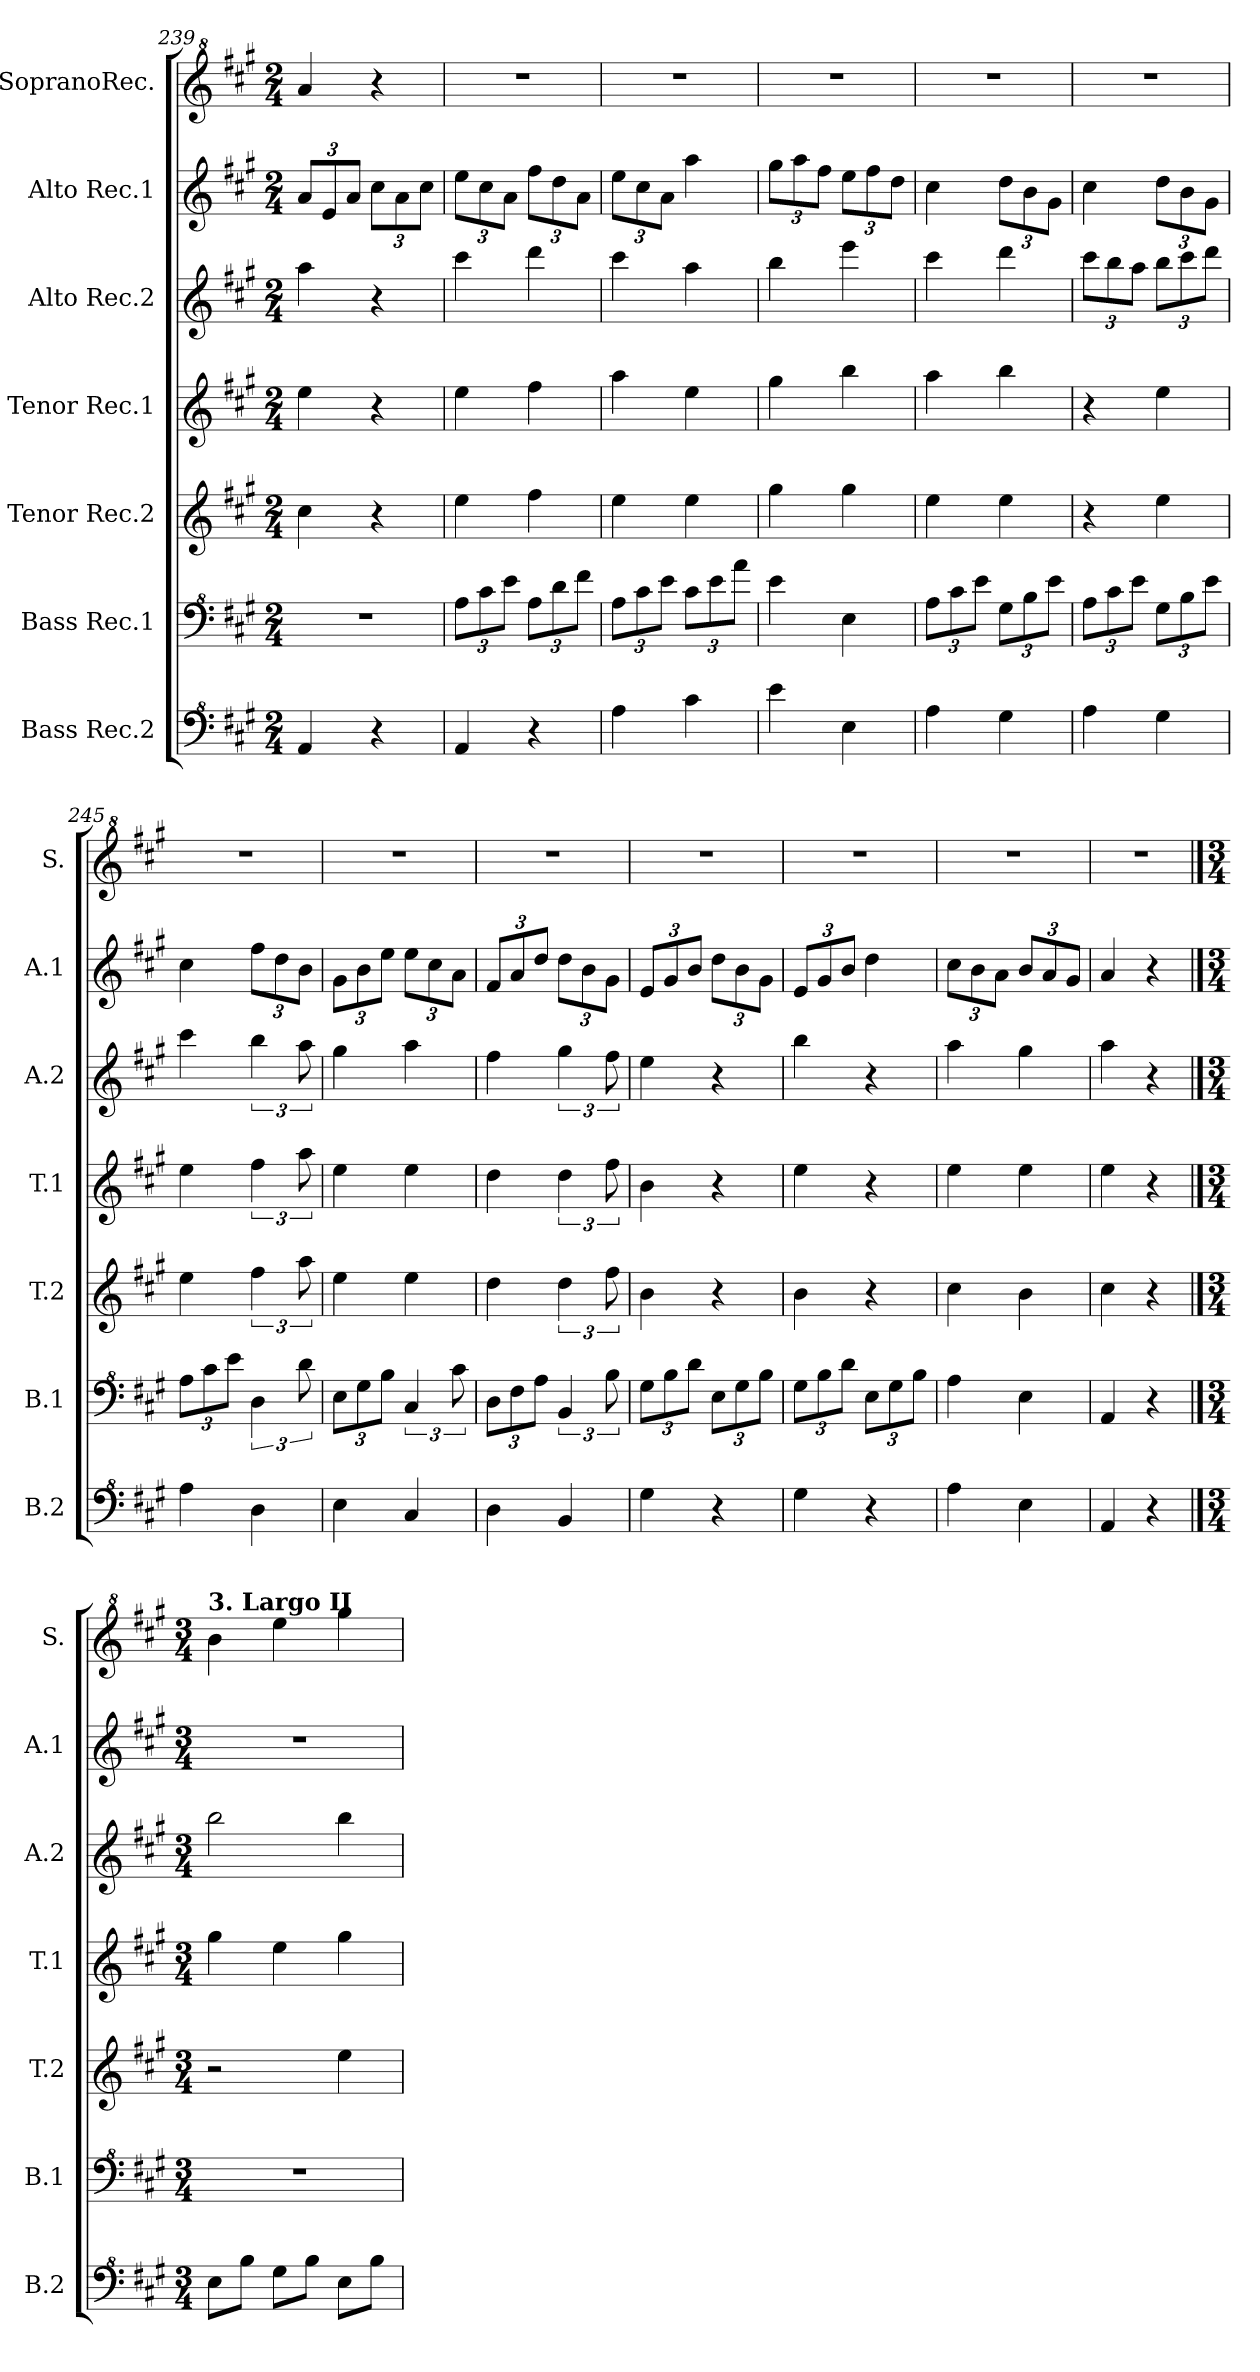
**kern	**kern	**kern	**kern	**kern	**kern	**kern
*part7	*part6	*part5	*part4	*part3	*part2	*part1
*staff7	*staff6	*staff5	*staff4	*staff3	*staff2	*staff1
*I"Bass Rec.2	*I"Bass Rec.1	*I"Tenor Rec.2	*I"Tenor Rec.1	*I"Alto Rec.2	*I"Alto Rec.1	*I"SopranoRec.
*I'B.2	*I'B.1	*I'T.2	*I'T.1	*I'A.2	*I'A.1	*I'S.
*clefF^4	*clefF^4	*clefG2	*clefG2	*clefG2	*clefG2	*clefG^2
*k[f#c#g#]	*k[f#c#g#]	*k[f#c#g#]	*k[f#c#g#]	*k[f#c#g#]	*k[f#c#g#]	*k[f#c#g#]
*M2/4	*M2/4	*M2/4	*M2/4	*M2/4	*M2/4	*M2/4
*	*	*	*	*	*Xbrackettup	*
=239	=239	=239	=239	=239	=239	=239
4A/	2r	4cc#\	4ee\	4aa\	12a/L	4aa/
.	.	.	.	.	12e/	.
.	.	.	.	.	12a/J	.
4r	.	4r	4r	4r	12cc#\L	4r
.	.	.	.	.	12a\	.
.	.	.	.	.	12cc#\J	.
=240	=240	=240	=240	=240	=240	=240
*	*Xbrackettup	*	*	*	*	*
4A/	12a\L	4ee\	4ee\	4ccc#\	12ee\L	2r
.	12cc#\	.	.	.	12cc#\	.
.	12ee\J	.	.	.	12a\J	.
4r	12a\L	4ff#\	4ff#\	4ddd\	12ff#\L	.
.	12dd\	.	.	.	12dd\	.
.	12ff#\J	.	.	.	12a\J	.
=241	=241	=241	=241	=241	=241	=241
4a\	12a\L	4ee\	4aa\	4ccc#\	12ee\L	2r
.	12cc#\	.	.	.	12cc#\	.
.	12ee\J	.	.	.	12a\J	.
4cc#\	12cc#\L	4ee\	4ee\	4aa\	4aa\	.
.	12ee\	.	.	.	.	.
.	12aa\J	.	.	.	.	.
!!LO:LB:g=z
=242	=242	=242	=242	=242	=242	=242
4ee\	4ee\	4gg#\	4gg#\	4bb\	12gg#\L	2r
.	.	.	.	.	12aa\	.
.	.	.	.	.	12ff#\J	.
4e\	4e\	4gg#\	4bb\	4eee\	12ee\L	.
.	.	.	.	.	12ff#\	.
.	.	.	.	.	12dd\J	.
=243	=243	=243	=243	=243	=243	=243
4a\	12a\L	4ee\	4aa\	4ccc#\	4cc#\	2r
.	12cc#\	.	.	.	.	.
.	12ee\J	.	.	.	.	.
4g#\	12g#\L	4ee\	4bb\	4ddd\	12dd\L	.
.	12b\	.	.	.	12b\	.
.	12ee\J	.	.	.	12g#\J	.
=244	=244	=244	=244	=244	=244	=244
*	*	*	*	*Xbrackettup	*	*
4a\	12a\L	4r	4r	12ccc#\L	4cc#\	2r
.	12cc#\	.	.	12bb\	.	.
.	12ee\J	.	.	12aa\J	.	.
4g#\	12g#\L	4ee\	4ee\	12bb\L	12dd\L	.
.	12b\	.	.	12ccc#\	12b\	.
.	12ee\J	.	.	12ddd\J	12g#\J	.
=245	=245	=245	=245	=245	=245	=245
4a\	12a\L	4ee\	4ee\	4ccc#\	4cc#\	2r
.	12cc#\	.	.	.	.	.
.	12ee\J	.	.	.	.	.
*	*brackettup	*	*	*brackettup	*	*
4d\	6d\	6ff#\	6ff#\	6bb\	12ff#\L	.
.	.	.	.	.	12dd\	.
.	12dd\	12aa\	12aa\	12aa\	12b\J	.
=246	=246	=246	=246	=246	=246	=246
*	*Xbrackettup	*	*	*	*	*
4e\	12e\L	4ee\	4ee\	4gg#\	12g#\L	2r
.	12g#\	.	.	.	12b\	.
.	12b\J	.	.	.	12ee\J	.
*	*brackettup	*	*	*	*	*
4c#/	6c#/	4ee\	4ee\	4aa\	12ee\L	.
.	.	.	.	.	12cc#\	.
.	12cc#\	.	.	.	12a\J	.
=247	=247	=247	=247	=247	=247	=247
*	*Xbrackettup	*	*	*	*	*
4d\	12d\L	4dd\	4dd\	4ff#\	12f#/L	2r
.	12f#\	.	.	.	12a/	.
.	12a\J	.	.	.	12dd/J	.
*	*brackettup	*	*	*	*	*
4B/	6B/	6dd\	6dd\	6gg#\	12dd\L	.
.	.	.	.	.	12b\	.
.	12b\	12ff#\	12ff#\	12ff#\	12g#\J	.
=248	=248	=248	=248	=248	=248	=248
*	*Xbrackettup	*	*	*	*	*
4g#\	12g#\L	4b\	4b\	4ee\	12e/L	2r
.	12b\	.	.	.	12g#/	.
.	12dd\J	.	.	.	12b/J	.
4r	12e\L	4r	4r	4r	12dd\L	.
.	12g#\	.	.	.	12b\	.
.	12b\J	.	.	.	12g#\J	.
=249	=249	=249	=249	=249	=249	=249
4g#\	12g#\L	4b\	4ee\	4bb\	12e/L	2r
.	12b\	.	.	.	12g#/	.
.	12dd\J	.	.	.	12b/J	.
4r	12e\L	4r	4r	4r	4dd\	.
.	12g#\	.	.	.	.	.
.	12b\J	.	.	.	.	.
=250	=250	=250	=250	=250	=250	=250
4a\	4a\	4cc#\	4ee\	4aa\	12cc#\L	2r
.	.	.	.	.	12b\	.
.	.	.	.	.	12a\J	.
4e\	4e\	4b\	4ee\	4gg#\	12b/L	.
.	.	.	.	.	12a/	.
.	.	.	.	.	12g#/J	.
=251	=251	=251	=251	=251	=251	=251
4A/	4A/	4cc#\	4ee\	4aa\	4a/	2r
4r	4r	4r	4r	4r	4r	.
!!LO:LB:g=z
==252	==252	==252	==252	==252	==252	==252
*M3/4	*M3/4	*M3/4	*M3/4	*M3/4	*M3/4	*M3/4
*	*	*	*	*	*	*MM80
!	!	!	!	!	!	!LO:TX:a:B:t=3. Largo II
8e\L	2.r	2r	4gg#\	2bb\	2.r	4bb\
8b\J	.	.	.	.	.	.
8g#\L	.	.	4ee\	.	.	4eee\
8b\J	.	.	.	.	.	.
8e\L	.	4ee\	4gg#\	4bb\	.	4ggg#\
8b\J	.	.	.	.	.	.
=	=	=	=	=	=	=
*-	*-	*-	*-	*-	*-	*-
